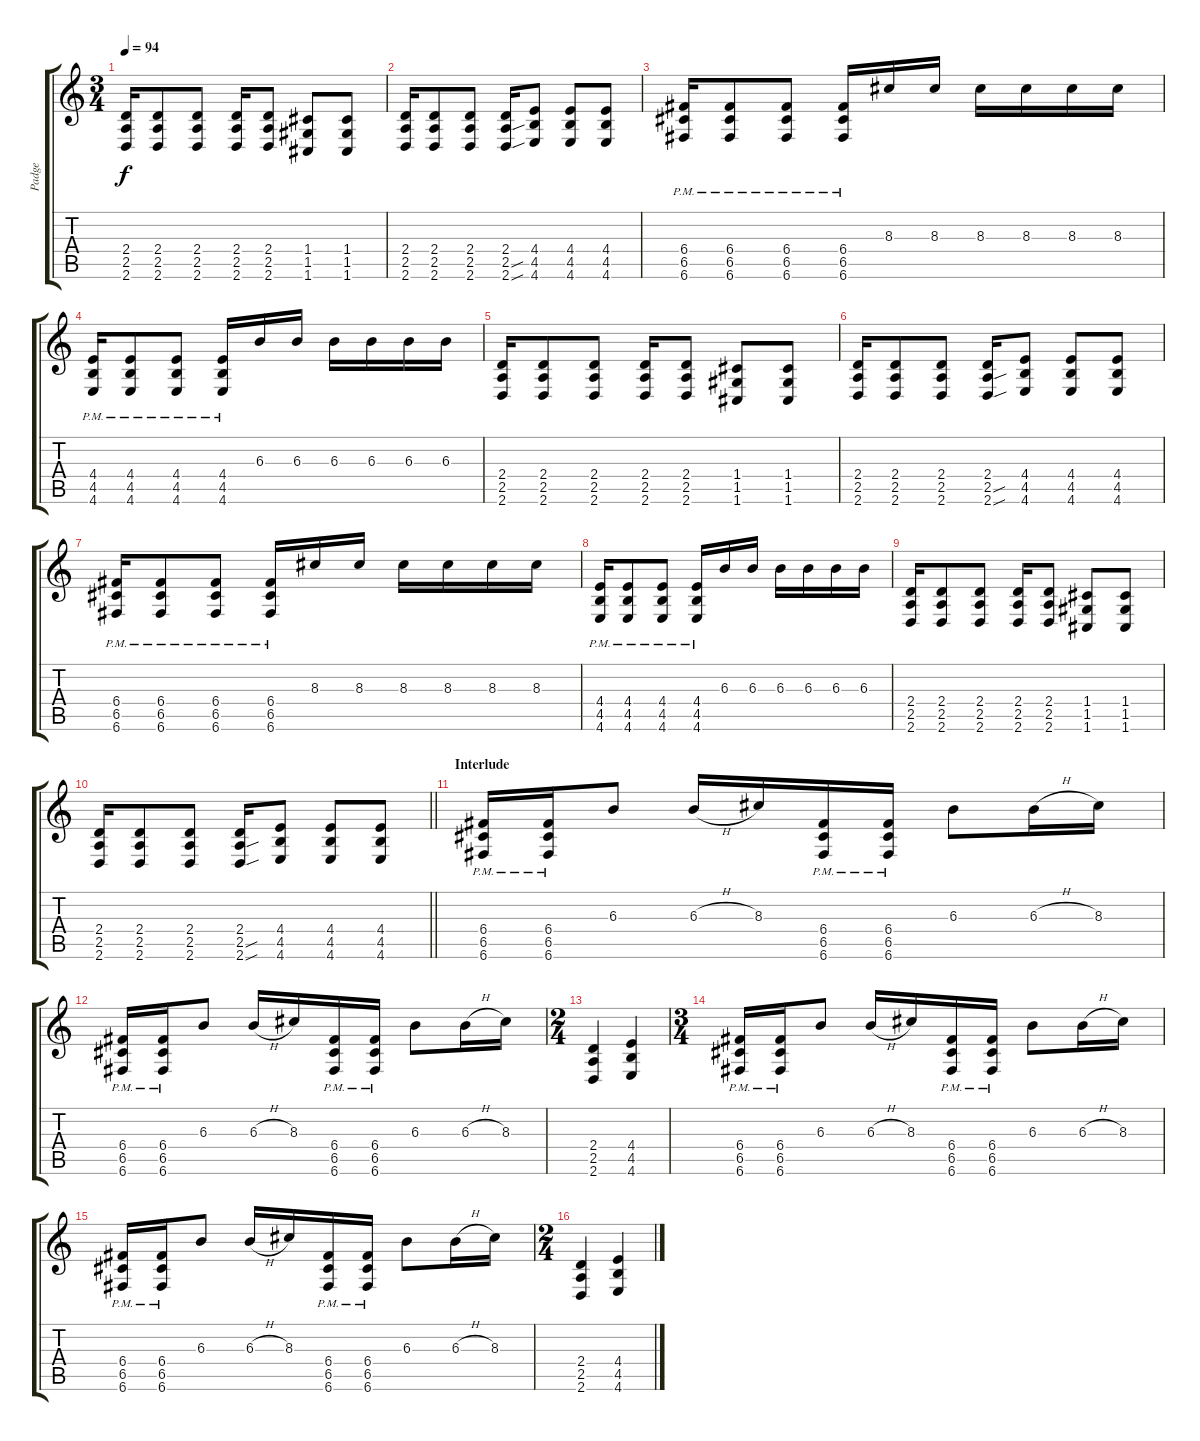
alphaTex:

\track ("Padge" "Padge") {instrument distortionguitar}
\staff {score tabs}
\tuning (D4 A3 F3 C3 G2 C2) {hide}
\ts (3 4)
\tempo 94
\clef g2
\ks c
(2.4 2.5 2.6).16{dy f} (2.4 2.5 2.6).8 (2.4 2.5 2.6).8 (2.4 2.5 2.6).16 (2.4 2.5 2.6).8 (1.4 1.5 1.6).8 (1.4 1.5 1.6).8 |
(2.4 2.5 2.6).16 (2.4 2.5 2.6).8 (2.4 2.5 2.6).8 (2.4 2.5{sou} 2.6{sou}).16 (4.4 4.5 4.6).8 (4.4 4.5 4.6).8 (4.4 4.5 4.6).8 |
(6.4 6.5{pm} 6.6{pm}).16 (6.4 6.5{pm} 6.6{pm}).8 (6.4 6.5{pm} 6.6{pm}).8 (6.4 6.5{pm} 6.6{pm}).16 8.3.16 8.3.16 8.3.16 8.3.16 8.3.16 8.3.16 |
(4.4 4.5{pm} 4.6{pm}).16 (4.4 4.5{pm} 4.6{pm}).8 (4.4 4.5{pm} 4.6{pm}).8 (4.4 4.5{pm} 4.6{pm}).16 6.3.16 6.3.16 6.3.16 6.3.16 6.3.16 6.3.16 |
(2.4 2.5 2.6).16 (2.4 2.5 2.6).8 (2.4 2.5 2.6).8 (2.4 2.5 2.6).16 (2.4 2.5 2.6).8 (1.4 1.5 1.6).8 (1.4 1.5 1.6).8 |
(2.4 2.5 2.6).16 (2.4 2.5 2.6).8 (2.4 2.5 2.6).8 (2.4 2.5{sou} 2.6{sou}).16 (4.4 4.5 4.6).8 (4.4 4.5 4.6).8 (4.4 4.5 4.6).8 |
(6.4 6.5{pm} 6.6{pm}).16 (6.4 6.5{pm} 6.6{pm}).8 (6.4 6.5{pm} 6.6{pm}).8 (6.4 6.5{pm} 6.6{pm}).16 8.3.16 8.3.16 8.3.16 8.3.16 8.3.16 8.3.16 |
(4.4 4.5{pm} 4.6{pm}).16 (4.4 4.5{pm} 4.6{pm}).8 (4.4 4.5{pm} 4.6{pm}).8 (4.4 4.5{pm} 4.6{pm}).16 6.3.16 6.3.16 6.3.16 6.3.16 6.3.16 6.3.16 |
(2.4 2.5 2.6).16 (2.4 2.5 2.6).8 (2.4 2.5 2.6).8 (2.4 2.5 2.6).16 (2.4 2.5 2.6).8 (1.4 1.5 1.6).8 (1.4 1.5 1.6).8 |
\barLineRight lightlight
(2.4 2.5 2.6).16 (2.4 2.5 2.6).8 (2.4 2.5 2.6).8 (2.4 2.5{sou} 2.6{sou}).16 (4.4 4.5 4.6).8 (4.4 4.5 4.6).8 (4.4 4.5 4.6).8 |
\section ("" "Interlude")
(6.4{pm} 6.5{pm} 6.6{pm}).16 (6.4{pm} 6.5{pm} 6.6{pm}).16 6.3.8 6.3{h}.16 8.3.16 (6.4{pm} 6.5{pm} 6.6{pm}).16 (6.4{pm} 6.5{pm} 6.6{pm}).16 6.3.8 6.3{h}.16 8.3.16 |
(6.4{pm} 6.5{pm} 6.6{pm}).16 (6.4{pm} 6.5{pm} 6.6{pm}).16 6.3.8 6.3{h}.16 8.3.16 (6.4{pm} 6.5{pm} 6.6{pm}).16 (6.4{pm} 6.5{pm} 6.6{pm}).16 6.3.8 6.3{h}.16 8.3.16 |
\ts (2 4)
(2.4 2.5 2.6).4 (4.4 4.5 4.6).4 |
\ts (3 4)
(6.4{pm} 6.5{pm} 6.6{pm}).16 (6.4{pm} 6.5{pm} 6.6{pm}).16 6.3.8 6.3{h}.16 8.3.16 (6.4{pm} 6.5{pm} 6.6{pm}).16 (6.4{pm} 6.5{pm} 6.6{pm}).16 6.3.8 6.3{h}.16 8.3.16 |
(6.4{pm} 6.5{pm} 6.6{pm}).16 (6.4{pm} 6.5{pm} 6.6{pm}).16 6.3.8 6.3{h}.16 8.3.16 (6.4{pm} 6.5{pm} 6.6{pm}).16 (6.4{pm} 6.5{pm} 6.6{pm}).16 6.3.8 6.3{h}.16 8.3.16 |
\ts (2 4)
(2.4 2.5 2.6).4 (4.4 4.5 4.6).4
